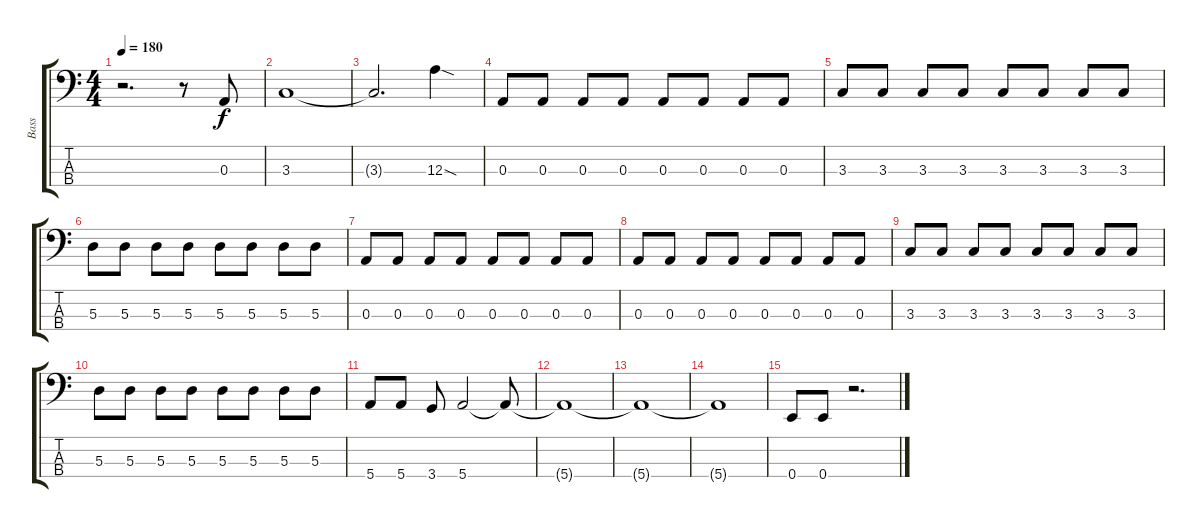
\track ("Bass" "Bass") {instrument electricbasspick}
\staff {score tabs}
\tuning (G2 D2 A1 E1) {hide}
\ts (4 4)
\tempo 180
\clef f4
\ks c
r.2{d dy f} r.8 0.3.8 |
3.3.1 |
3.3{t}.2{d} 12.3{sod}.4 |
0.3.8 0.3.8 0.3.8 0.3.8 0.3.8 0.3.8 0.3.8 0.3.8 |
3.3.8 3.3.8 3.3.8 3.3.8 3.3.8 3.3.8 3.3.8 3.3.8 |
5.3.8 5.3.8 5.3.8 5.3.8 5.3.8 5.3.8 5.3.8 5.3.8 |
0.3.8 0.3.8 0.3.8 0.3.8 0.3.8 0.3.8 0.3.8 0.3.8 |
0.3.8 0.3.8 0.3.8 0.3.8 0.3.8 0.3.8 0.3.8 0.3.8 |
3.3.8 3.3.8 3.3.8 3.3.8 3.3.8 3.3.8 3.3.8 3.3.8 |
5.3.8 5.3.8 5.3.8 5.3.8 5.3.8 5.3.8 5.3.8 5.3.8 |
5.4.8 5.4.8 3.4.8 5.4.2 5.4{t}.8 |
5.4{t}.1 |
5.4{t}.1 |
5.4{t}.1 |
0.4.8 0.4.8 r.2{d}
